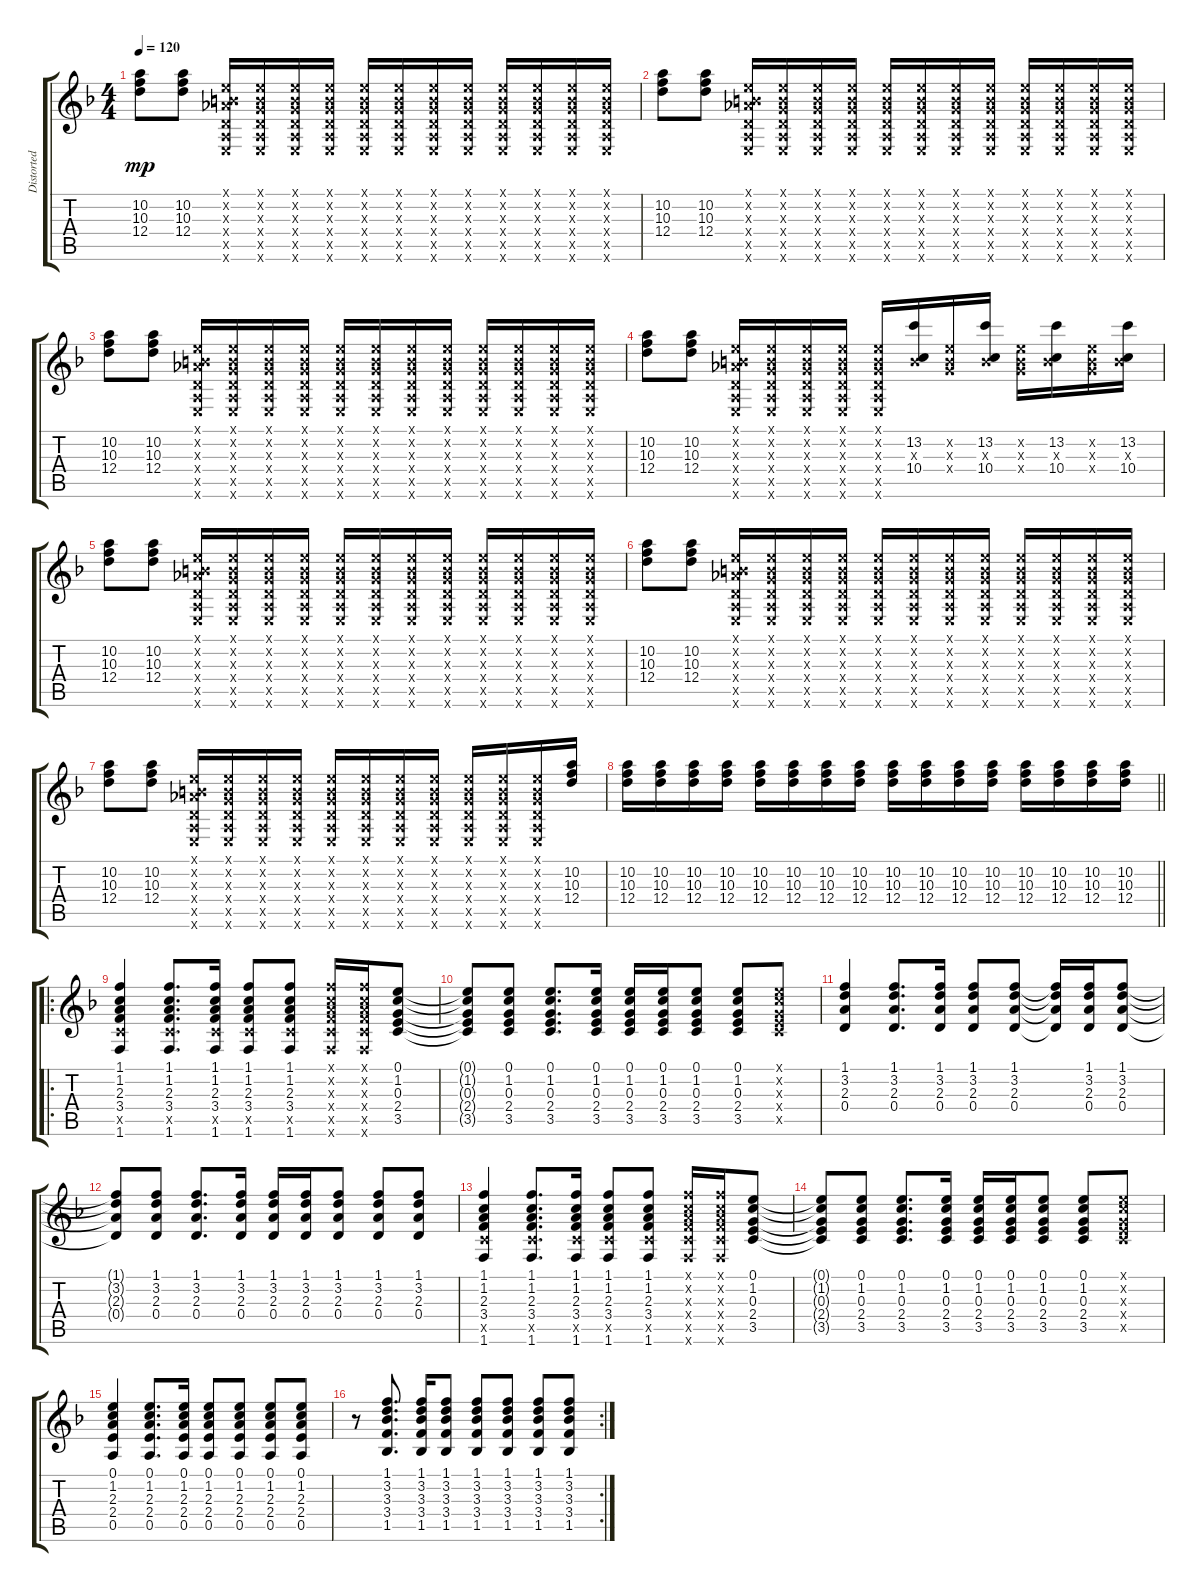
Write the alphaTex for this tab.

\track ("Distorted" "Distorted") {instrument distortionguitar}
\staff {score tabs}
\tuning (E4 B3 G3 D3 A2 E2) {hide}
\ts (4 4)
\tempo 120
\clef g2
\ks f
(10.2 10.3 12.4).8{dy mp} (10.2 10.3 12.4).8 (0.1{x} 0.2{x} 1.3{x} 0.4{x} 0.5{x} 0.6{x}).16 (0.1{x} 0.2{x} 0.3{x} 0.4{x} 0.5{x} 0.6{x}).16 (0.1{x} 0.2{x} 0.3{x} 0.4{x} 0.5{x} 0.6{x}).16 (0.1{x} 0.2{x} 0.3{x} 0.4{x} 0.5{x} 0.6{x}).16 (0.1{x} 0.2{x} 0.3{x} 0.4{x} 0.5{x} 0.6{x}).16 (0.1{x} 0.2{x} 0.3{x} 0.4{x} 0.5{x} 0.6{x}).16 (0.1{x} 0.2{x} 0.3{x} 0.4{x} 0.5{x} 0.6{x}).16 (0.1{x} 0.2{x} 0.3{x} 0.4{x} 0.5{x} 0.6{x}).16 (0.1{x} 0.2{x} 0.3{x} 0.4{x} 0.5{x} 0.6{x}).16 (0.1{x} 0.2{x} 0.3{x} 0.4{x} 0.5{x} 0.6{x}).16 (0.1{x} 0.2{x} 0.3{x} 0.4{x} 0.5{x} 0.6{x}).16 (0.1{x} 0.2{x} 0.3{x} 0.4{x} 0.5{x} 0.6{x}).16 |
(10.2 10.3 12.4).8 (10.2 10.3 12.4).8 (0.1{x} 0.2{x} 1.3{x} 0.4{x} 0.5{x} 0.6{x}).16 (0.1{x} 0.2{x} 0.3{x} 0.4{x} 0.5{x} 0.6{x}).16 (0.1{x} 0.2{x} 0.3{x} 0.4{x} 0.5{x} 0.6{x}).16 (0.1{x} 0.2{x} 0.3{x} 0.4{x} 0.5{x} 0.6{x}).16 (0.1{x} 0.2{x} 0.3{x} 0.4{x} 0.5{x} 0.6{x}).16 (0.1{x} 0.2{x} 0.3{x} 0.4{x} 0.5{x} 0.6{x}).16 (0.1{x} 0.2{x} 0.3{x} 0.4{x} 0.5{x} 0.6{x}).16 (0.1{x} 0.2{x} 0.3{x} 0.4{x} 0.5{x} 0.6{x}).16 (0.1{x} 0.2{x} 0.3{x} 0.4{x} 0.5{x} 0.6{x}).16 (0.1{x} 0.2{x} 0.3{x} 0.4{x} 0.5{x} 0.6{x}).16 (0.1{x} 0.2{x} 0.3{x} 0.4{x} 0.5{x} 0.6{x}).16 (0.1{x} 0.2{x} 0.3{x} 0.4{x} 0.5{x} 0.6{x}).16 |
(10.2 10.3 12.4).8 (10.2 10.3 12.4).8 (0.1{x} 0.2{x} 1.3{x} 0.4{x} 0.5{x} 0.6{x}).16 (0.1{x} 0.2{x} 0.3{x} 0.4{x} 0.5{x} 0.6{x}).16 (0.1{x} 0.2{x} 0.3{x} 0.4{x} 0.5{x} 0.6{x}).16 (0.1{x} 0.2{x} 0.3{x} 0.4{x} 0.5{x} 0.6{x}).16 (0.1{x} 0.2{x} 0.3{x} 0.4{x} 0.5{x} 0.6{x}).16 (0.1{x} 0.2{x} 0.3{x} 0.4{x} 0.5{x} 0.6{x}).16 (0.1{x} 0.2{x} 0.3{x} 0.4{x} 0.5{x} 0.6{x}).16 (0.1{x} 0.2{x} 0.3{x} 0.4{x} 0.5{x} 0.6{x}).16 (0.1{x} 0.2{x} 0.3{x} 0.4{x} 0.5{x} 0.6{x}).16 (0.1{x} 0.2{x} 0.3{x} 0.4{x} 0.5{x} 0.6{x}).16 (0.1{x} 0.2{x} 0.3{x} 0.4{x} 0.5{x} 0.6{x}).16 (0.1{x} 0.2{x} 0.3{x} 0.4{x} 0.5{x} 0.6{x}).16 |
(10.2 10.3 12.4).8 (10.2 10.3 12.4).8 (0.1{x} 0.2{x} 1.3{x} 0.4{x} 0.5{x} 0.6{x}).16 (0.1{x} 0.2{x} 0.3{x} 0.4{x} 0.5{x} 0.6{x}).16 (0.1{x} 0.2{x} 0.3{x} 0.4{x} 0.5{x} 0.6{x}).16 (0.1{x} 0.2{x} 0.3{x} 0.4{x} 0.5{x} 0.6{x}).16 (0.1{x} 0.2{x} 0.3{x} 0.4{x} 0.5{x} 0.6{x}).16 (13.2 4.3{x} 10.4).16 (5.2{x} 4.3{x} 5.4{x}).16 (13.2 4.3{x} 10.4).16 (5.2{x} 4.3{x} 5.4{x}).16 (13.2 4.3{x} 10.4).16 (5.2{x} 4.3{x} 5.4{x}).16 (13.2 4.3{x} 10.4).16 |
(10.2 10.3 12.4).8 (10.2 10.3 12.4).8 (0.1{x} 0.2{x} 1.3{x} 0.4{x} 0.5{x} 0.6{x}).16 (0.1{x} 0.2{x} 0.3{x} 0.4{x} 0.5{x} 0.6{x}).16 (0.1{x} 0.2{x} 0.3{x} 0.4{x} 0.5{x} 0.6{x}).16 (0.1{x} 0.2{x} 0.3{x} 0.4{x} 0.5{x} 0.6{x}).16 (0.1{x} 0.2{x} 0.3{x} 0.4{x} 0.5{x} 0.6{x}).16 (0.1{x} 0.2{x} 0.3{x} 0.4{x} 0.5{x} 0.6{x}).16 (0.1{x} 0.2{x} 0.3{x} 0.4{x} 0.5{x} 0.6{x}).16 (0.1{x} 0.2{x} 0.3{x} 0.4{x} 0.5{x} 0.6{x}).16 (0.1{x} 0.2{x} 0.3{x} 0.4{x} 0.5{x} 0.6{x}).16 (0.1{x} 0.2{x} 0.3{x} 0.4{x} 0.5{x} 0.6{x}).16 (0.1{x} 0.2{x} 0.3{x} 0.4{x} 0.5{x} 0.6{x}).16 (0.1{x} 0.2{x} 0.3{x} 0.4{x} 0.5{x} 0.6{x}).16 |
(10.2 10.3 12.4).8 (10.2 10.3 12.4).8 (0.1{x} 0.2{x} 1.3{x} 0.4{x} 0.5{x} 0.6{x}).16 (0.1{x} 0.2{x} 0.3{x} 0.4{x} 0.5{x} 0.6{x}).16 (0.1{x} 0.2{x} 0.3{x} 0.4{x} 0.5{x} 0.6{x}).16 (0.1{x} 0.2{x} 0.3{x} 0.4{x} 0.5{x} 0.6{x}).16 (0.1{x} 0.2{x} 0.3{x} 0.4{x} 0.5{x} 0.6{x}).16 (0.1{x} 0.2{x} 0.3{x} 0.4{x} 0.5{x} 0.6{x}).16 (0.1{x} 0.2{x} 0.3{x} 0.4{x} 0.5{x} 0.6{x}).16 (0.1{x} 0.2{x} 0.3{x} 0.4{x} 0.5{x} 0.6{x}).16 (0.1{x} 0.2{x} 0.3{x} 0.4{x} 0.5{x} 0.6{x}).16 (0.1{x} 0.2{x} 0.3{x} 0.4{x} 0.5{x} 0.6{x}).16 (0.1{x} 0.2{x} 0.3{x} 0.4{x} 0.5{x} 0.6{x}).16 (0.1{x} 0.2{x} 0.3{x} 0.4{x} 0.5{x} 0.6{x}).16 |
(10.2 10.3 12.4).8 (10.2 10.3 12.4).8 (0.1{x} 0.2{x} 1.3{x} 0.4{x} 0.5{x} 0.6{x}).16 (0.1{x} 0.2{x} 0.3{x} 0.4{x} 0.5{x} 0.6{x}).16 (0.1{x} 0.2{x} 0.3{x} 0.4{x} 0.5{x} 0.6{x}).16 (0.1{x} 0.2{x} 0.3{x} 0.4{x} 0.5{x} 0.6{x}).16 (0.1{x} 0.2{x} 0.3{x} 0.4{x} 0.5{x} 0.6{x}).16 (0.1{x} 0.2{x} 0.3{x} 0.4{x} 0.5{x} 0.6{x}).16 (0.1{x} 0.2{x} 0.3{x} 0.4{x} 0.5{x} 0.6{x}).16 (0.1{x} 0.2{x} 0.3{x} 0.4{x} 0.5{x} 0.6{x}).16 (0.1{x} 0.2{x} 0.3{x} 0.4{x} 0.5{x} 0.6{x}).16 (0.1{x} 0.2{x} 0.3{x} 0.4{x} 0.5{x} 0.6{x}).16 (0.1{x} 0.2{x} 0.3{x} 0.4{x} 0.5{x} 0.6{x}).16 (10.2 10.3 12.4).16 |
\barLineRight lightlight
(10.2 10.3 12.4).16 (10.2 10.3 12.4).16 (10.2 10.3 12.4).16 (10.2 10.3 12.4).16 (10.2 10.3 12.4).16 (10.2 10.3 12.4).16 (10.2 10.3 12.4).16 (10.2 10.3 12.4).16 (10.2 10.3 12.4).16 (10.2 10.3 12.4).16 (10.2 10.3 12.4).16 (10.2 10.3 12.4).16 (10.2 10.3 12.4).16 (10.2 10.3 12.4).16 (10.2 10.3 12.4).16 (10.2 10.3 12.4).16 |
\ro
(1.1 1.2 2.3 3.4 3.5{x} 1.6).4 (1.1 1.2 2.3 3.4 3.5{x} 1.6).8{d} (1.1 1.2 2.3 3.4 3.5{x} 1.6).16 (1.1 1.2 2.3 3.4 3.5{x} 1.6).8 (1.1 1.2 2.3 3.4 3.5{x} 1.6).8 (1.1{x} 1.2{x} 2.3{x} 3.4{x} 3.5{x} 1.6{x}).16 (1.1{x} 1.2{x} 2.3{x} 3.4{x} 3.5{x} 1.6{x}).16 (0.1 1.2 0.3 2.4 3.5).8 |
(0.1{t} 1.2{t} 0.3{t} 2.4{t} 3.5{t}).8 (0.1 1.2 0.3 2.4 3.5).8 (0.1 1.2 0.3 2.4 3.5).8{d} (0.1 1.2 0.3 2.4 3.5).16 (0.1 1.2 0.3 2.4 3.5).16 (0.1 1.2 0.3 2.4 3.5).16 (0.1 1.2 0.3 2.4 3.5).8 (0.1 1.2 0.3 2.4 3.5).8 (0.1{x} 1.2{x} 0.3{x} 2.4{x} 3.5{x}).8 |
(1.1 3.2 2.3 0.4).4 (1.1 3.2 2.3 0.4).8{d} (1.1 3.2 2.3 0.4).16 (1.1 3.2 2.3 0.4).8 (1.1 3.2 2.3 0.4).8 (1.1{t} 3.2{t} 2.3{t} 0.4{t}).16 (1.1 3.2 2.3 0.4).16 (1.1 3.2 2.3 0.4).8 |
(1.1{t} 3.2{t} 2.3{t} 0.4{t}).8 (1.1 3.2 2.3 0.4).8 (1.1 3.2 2.3 0.4).8{d} (1.1 3.2 2.3 0.4).16 (1.1 3.2 2.3 0.4).16 (1.1 3.2 2.3 0.4).16 (1.1 3.2 2.3 0.4).8 (1.1 3.2 2.3 0.4).8 (1.1 3.2 2.3 0.4).8 |
(1.1 1.2 2.3 3.4 3.5{x} 1.6).4 (1.1 1.2 2.3 3.4 3.5{x} 1.6).8{d} (1.1 1.2 2.3 3.4 3.5{x} 1.6).16 (1.1 1.2 2.3 3.4 3.5{x} 1.6).8 (1.1 1.2 2.3 3.4 3.5{x} 1.6).8 (1.1{x} 1.2{x} 2.3{x} 3.4{x} 3.5{x} 1.6{x}).16 (1.1{x} 1.2{x} 2.3{x} 3.4{x} 3.5{x} 1.6{x}).16 (0.1 1.2 0.3 2.4 3.5).8 |
(0.1{t} 1.2{t} 0.3{t} 2.4{t} 3.5{t}).8 (0.1 1.2 0.3 2.4 3.5).8 (0.1 1.2 0.3 2.4 3.5).8{d} (0.1 1.2 0.3 2.4 3.5).16 (0.1 1.2 0.3 2.4 3.5).16 (0.1 1.2 0.3 2.4 3.5).16 (0.1 1.2 0.3 2.4 3.5).8 (0.1 1.2 0.3 2.4 3.5).8 (0.1{x} 1.2{x} 0.3{x} 2.4{x} 3.5{x}).8 |
(0.1 1.2 2.3 2.4 0.5).4 (0.1 1.2 2.3 2.4 0.5).8{d} (0.1 1.2 2.3 2.4 0.5).16 (0.1 1.2 2.3 2.4 0.5).8 (0.1 1.2 2.3 2.4 0.5).8 (0.1 1.2 2.3 2.4 0.5).8 (0.1 1.2 2.3 2.4 0.5).8 |
\rc 2
r.8 (1.1 3.2 3.3 3.4 1.5).8{d} (1.1 3.2 3.3 3.4 1.5).16 (1.1 3.2 3.3 3.4 1.5).8 (1.1 3.2 3.3 3.4 1.5).8 (1.1 3.2 3.3 3.4 1.5).8 (1.1 3.2 3.3 3.4 1.5).8 (1.1 3.2 3.3 3.4 1.5).8
